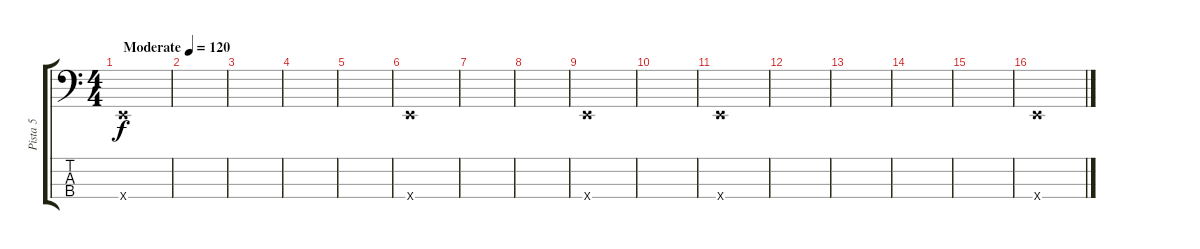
\track ("Pista 5" "Pista 5") {instrument electricbassfinger}
\staff {score tabs}
\tuning (G2 D2 A1 E1) {hide}
\ts (4 4)
\tempo (120 "Moderate")
\clef f4
\ks c
0.4{x}.1{dy f instrument electricbassfinger} |
|
|
|
|
0.4{x}.1 |
|
|
0.4{x}.1 |
|
0.4{x}.1 |
|
|
|
|
0.4{x}.1
